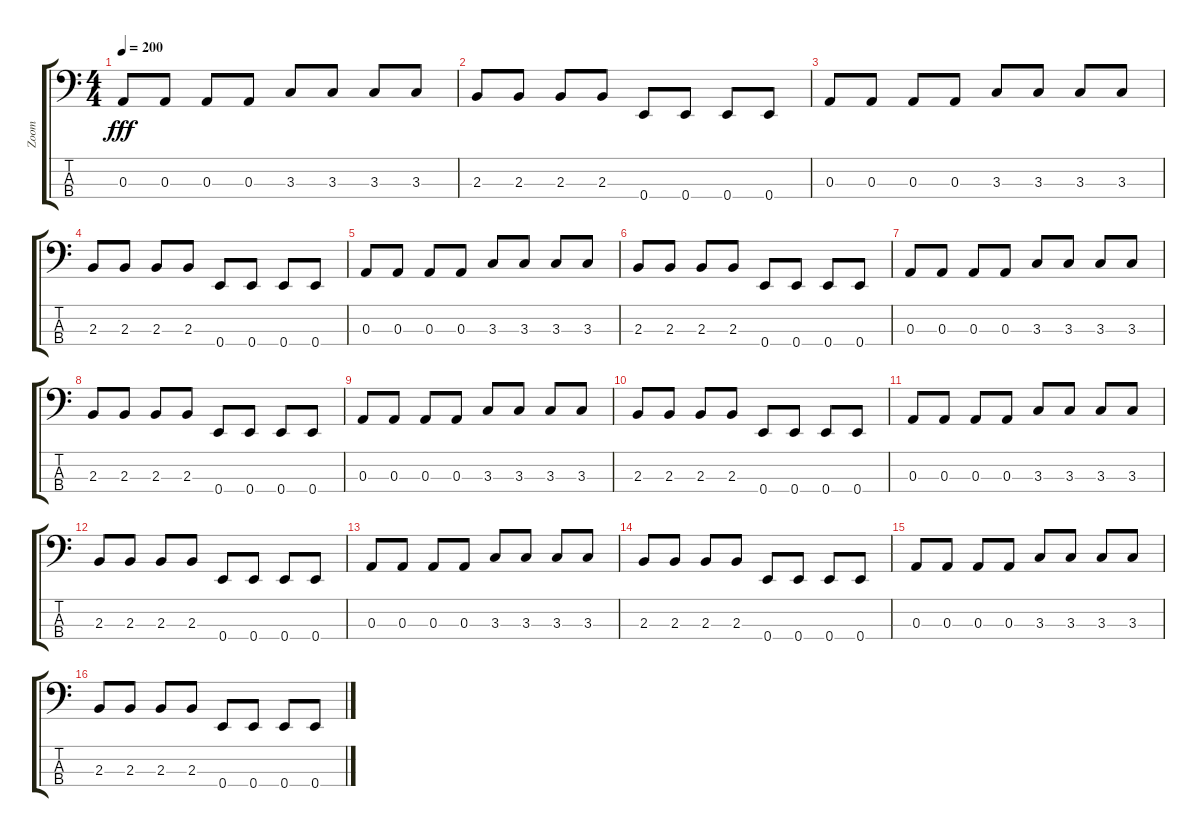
\track ("Zoom" "Zoom") {instrument electricbassfinger}
\staff {score tabs}
\tuning (G2 D2 A1 E1) {hide}
\ts (4 4)
\tempo 200
\clef f4
\ks c
0.3.8{dy fff} 0.3.8 0.3.8 0.3.8 3.3.8 3.3.8 3.3.8 3.3.8 |
2.3.8 2.3.8 2.3.8 2.3.8 0.4.8 0.4.8 0.4.8 0.4.8 |
0.3.8 0.3.8 0.3.8 0.3.8 3.3.8 3.3.8 3.3.8 3.3.8 |
2.3.8 2.3.8 2.3.8 2.3.8 0.4.8 0.4.8 0.4.8 0.4.8 |
0.3.8 0.3.8 0.3.8 0.3.8 3.3.8 3.3.8 3.3.8 3.3.8 |
2.3.8 2.3.8 2.3.8 2.3.8 0.4.8 0.4.8 0.4.8 0.4.8 |
0.3.8 0.3.8 0.3.8 0.3.8 3.3.8 3.3.8 3.3.8 3.3.8 |
2.3.8 2.3.8 2.3.8 2.3.8 0.4.8 0.4.8 0.4.8 0.4.8 |
0.3.8 0.3.8 0.3.8 0.3.8 3.3.8 3.3.8 3.3.8 3.3.8 |
2.3.8 2.3.8 2.3.8 2.3.8 0.4.8 0.4.8 0.4.8 0.4.8 |
0.3.8 0.3.8 0.3.8 0.3.8 3.3.8 3.3.8 3.3.8 3.3.8 |
2.3.8 2.3.8 2.3.8 2.3.8 0.4.8 0.4.8 0.4.8 0.4.8 |
0.3.8 0.3.8 0.3.8 0.3.8 3.3.8 3.3.8 3.3.8 3.3.8 |
2.3.8 2.3.8 2.3.8 2.3.8 0.4.8 0.4.8 0.4.8 0.4.8 |
0.3.8 0.3.8 0.3.8 0.3.8 3.3.8 3.3.8 3.3.8 3.3.8 |
2.3.8 2.3.8 2.3.8 2.3.8 0.4.8 0.4.8 0.4.8 0.4.8
